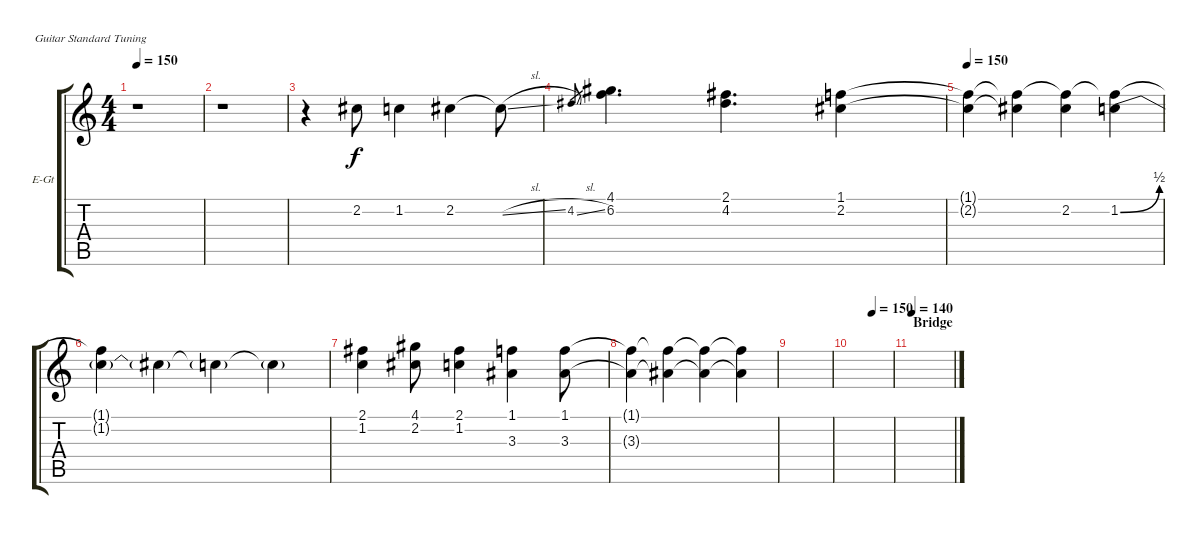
\bracketExtendMode groupsimilarinstruments
\firstSystemTrackNameOrientation horizontal
\otherSystemsTrackNameOrientation horizontal
\track ("Background Vox" "E-Gt") {instrument distortionguitar}
\staff {score tabs}
\tuning (E4 B3 G3 D3 A2 E2)
\ts (4 4)
\tempo 150
\clef g2
\scale
0.333333
\ks c
r.1{dy f} |
\scale
0.333333 r.1 |
\scale
0.333333 r.4 2.2.8 1.2.4 2.2.4 2.2{sl t}.8 |
\scale
0.333333 4.2{sl}.8{gr} (6.2 4.1).4{d} (4.2 2.1).4{d} (2.2 1.1).4 |
\tempo 150
\scale
0.333333 (2.2{t} 1.1{t}).4 (2.2{t} 1.1{t}).4 (2.2 1.1{t}).4 (1.2{be (bend 0 0 60 2)} 1.1{t}).4 |
\scale
0.333333 (1.2{t} 1.1{t}).4 1.2{t}.4 1.2{t}.4 1.2{t}.4 |
\scale
0.333333 (1.2 2.1).4 (2.2 4.1).8 (1.2 2.1).4 (3.3 1.1).4 (3.3 1.1).8 |
\scale
0.333333 (3.3{t} 1.1{t}).4 (3.3{t} 1.1{t}).4 (3.3{t} 1.1{t}).4 (3.3{t} 1.1{t}).4 |
\scale
0.333333 |
\tempo (150 0.5)
\scale
0.333333 |
\section ("" "Bridge")
\tempo 140
\scale
0.333333 |
\scale
0.333333 |
\scale
0.333333 |
\scale
0.333333 |
\scale
0.333333 |
\scale
0.333333
